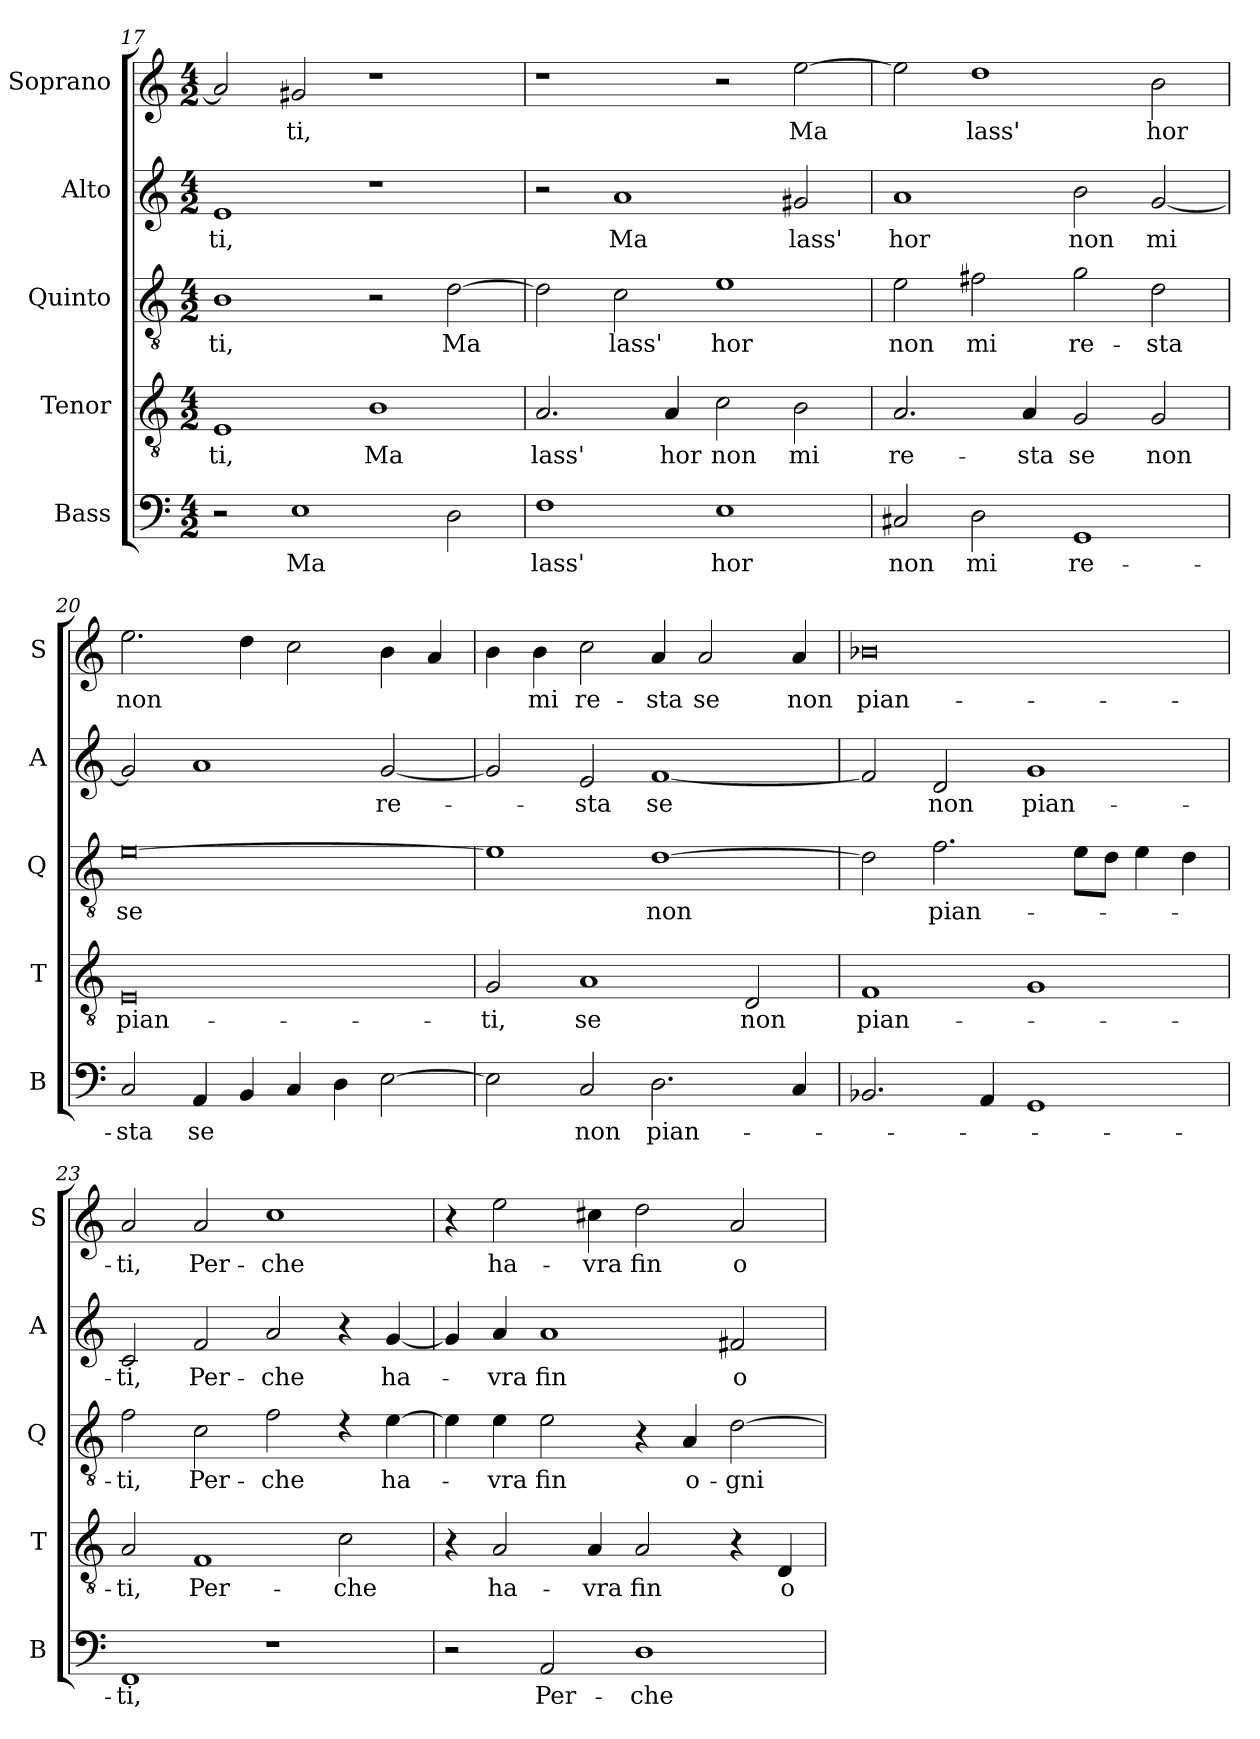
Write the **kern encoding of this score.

**kern	**text	**kern	**text	**kern	**text	**kern	**text	**kern	**text
*part5	*part5	*part4	*part4	*part3	*part3	*part2	*part2	*part1	*part1
*staff5	*staff5	*staff4	*staff4	*staff3	*staff3	*staff2	*staff2	*staff1	*staff1
*I"Bass	*	*I"Tenor	*	*I"Quinto	*	*I"Alto	*	*I"Soprano	*
*I'B	*	*I'T	*	*I'Q	*	*I'A	*	*I'S	*
!!LO:LB:g=z
*clefF4	*	*clefGv2	*	*clefGv2	*	*clefG2	*	*clefG2	*
*k[]	*	*k[]	*	*k[]	*	*k[]	*	*k[]	*
*C:	*	*C:	*	*C:	*	*C:	*	*C:	*
*M4/2	*	*M4/2	*	*M4/2	*	*M4/2	*	*M4/2	*
=17	=17	=17	=17	=17	=17	=17	=17	=17	=17
!	!	!	!LO:LY:b	!	!LO:LY:b	!	!LO:LY:b	!	!
2r	.	1E	-ti,	1B	-ti,	1e	-ti,	2a/]	.
!	!LO:LY:b	!	!	!	!	!	!	!	!LO:LY:b
1E	Ma	.	.	.	.	.	.	2g#X/	-ti,
!	!	!	!LO:LY:b	!	!	!	!	!	!
.	.	1B	Ma	2r	.	1r	.	1r	.
!	!	!	!	!	!LO:LY:b	!	!	!	!
2D\	.	.	.	[2d\	Ma	.	.	.	.
=18	=18	=18	=18	=18	=18	=18	=18	=18	=18
!	!LO:LY:b	!	!LO:LY:b	!	!	!	!	!	!
1F	lass'	2.A/	lass'	2d\]	.	2r	.	1r	.
!	!	!	!	!	!LO:LY:b	!	!LO:LY:b	!	!
.	.	.	.	2c\	lass'	1a	Ma	.	.
!	!	!	!LO:LY:b	!	!	!	!	!	!
.	.	4A/	hor	.	.	.	.	.	.
!	!LO:LY:b	!	!LO:LY:b	!	!LO:LY:b	!	!	!	!
1E	hor	2c\	non	1e	hor	.	.	2r	.
!	!	!	!LO:LY:b	!	!	!	!LO:LY:b	!	!LO:LY:b
.	.	2B\	mi	.	.	2g#X/	lass'	[2ee\	Ma
=19	=19	=19	=19	=19	=19	=19	=19	=19	=19
!	!LO:LY:b	!	!LO:LY:b	!	!LO:LY:b	!	!LO:LY:b	!	!
2C#X/	non	2.A/	re-	2e\	non	1a	hor	2ee\]	.
!	!LO:LY:b	!	!	!	!LO:LY:b	!	!	!	!LO:LY:b
2D\	mi	.	.	2f#X\	mi	.	.	1dd	lass'
!	!	!	!LO:LY:b	!	!	!	!	!	!
.	.	4A/	-sta	.	.	.	.	.	.
!	!LO:LY:b	!	!LO:LY:b	!	!LO:LY:b	!	!LO:LY:b	!	!
1GG	re-	2G/	se	2g\	re-	2b\	non	.	.
!	!	!	!LO:LY:b	!	!LO:LY:b	!	!LO:LY:b	!	!LO:LY:b
.	.	2G/	non	2d\	-sta	[2g/	mi	2b\	hor
=20	=20	=20	=20	=20	=20	=20	=20	=20	=20
!	!LO:LY:b	!	!LO:LY:b	!	!LO:LY:b	!	!	!	!LO:LY:b
2C/	-sta	0E	pian-	[0e	se	2g/]	.	2.ee\	non
!	!LO:LY:b	!	!	!	!	!	!	!	!
4AA/	se	.	.	.	.	1a	.	.	.
4BB/	.	.	.	.	.	.	.	4dd\	.
4C/	.	.	.	.	.	.	.	2cc\	.
4D\	.	.	.	.	.	.	.	.	.
!	!	!	!	!	!	!	!LO:LY:b	!	!
[2E\	.	.	.	.	.	[2g/	re-	4b\	.
.	.	.	.	.	.	.	.	4a/	.
!!LO:LB:g=z
=21	=21	=21	=21	=21	=21	=21	=21	=21	=21
!	!	!	!LO:LY:b	!	!	!	!	!	!
2E\]	.	2G/	-ti,	1e]	.	2g/]	.	4b\	.
!	!	!	!	!	!	!	!	!	!LO:LY:b
.	.	.	.	.	.	.	.	4b\	mi
!	!LO:LY:b	!	!LO:LY:b	!	!	!	!LO:LY:b	!	!LO:LY:b
2C/	non	1A	se	.	.	2e/	-sta	2cc\	re-
!	!LO:LY:b	!	!	!	!LO:LY:b	!	!LO:LY:b	!	!LO:LY:b
2.D\	pian-	.	.	[1d	non	[1f	se	4a/	-sta
!	!	!	!	!	!	!	!	!	!LO:LY:b
.	.	.	.	.	.	.	.	2a/	se
!	!	!	!LO:LY:b	!	!	!	!	!	!
.	.	2D/	non	.	.	.	.	.	.
!	!	!	!	!	!	!	!	!	!LO:LY:b
4C/	.	.	.	.	.	.	.	4a/	non
=22	=22	=22	=22	=22	=22	=22	=22	=22	=22
!	!	!	!LO:LY:b	!	!	!	!	!	!LO:LY:b
2.BB-X/	.	1F	pian-	2d\]	.	2f/]	.	0b-X	pian-
!	!	!	!	!	!LO:LY:b	!	!LO:LY:b	!	!
.	.	.	.	2.f\	pian-	2d/	non	.	.
4AA/	.	.	.	.	.	.	.	.	.
!	!	!	!	!	!	!	!LO:LY:b	!	!
1GG	.	1G	.	.	.	1g	pian-	.	.
.	.	.	.	8e\L	.	.	.	.	.
.	.	.	.	8d\J	.	.	.	.	.
.	.	.	.	4e\	.	.	.	.	.
.	.	.	.	4d\	.	.	.	.	.
=23	=23	=23	=23	=23	=23	=23	=23	=23	=23
!	!LO:LY:b	!	!LO:LY:b	!	!LO:LY:b	!	!LO:LY:b	!	!LO:LY:b
1FF	-ti,	2A/	-ti,	2f\	-ti,	2c/	-ti,	2a/	-ti,
!	!	!	!LO:LY:b	!	!LO:LY:b	!	!LO:LY:b	!	!LO:LY:b
.	.	1F	Per-	2c\	Per-	2f/	Per-	2a/	Per-
!	!	!	!	!	!LO:LY:b	!	!LO:LY:b	!	!LO:LY:b
1r	.	.	.	2f\	-che	2a/	-che	1cc	-che
!	!	!	!LO:LY:b	!	!	!	!	!	!
.	.	2c\	-che	4rc	.	4r	.	.	.
!	!	!	!	!	!LO:LY:b	!	!LO:LY:b	!	!
.	.	.	.	[4e\	ha-	[4g/	ha-	.	.
=24	=24	=24	=24	=24	=24	=24	=24	=24	=24
2r	.	4r	.	4e\]	.	4g/]	.	4r	.
!	!	!	!LO:LY:b	!	!LO:LY:b	!	!LO:LY:b	!	!LO:LY:b
.	.	2A/	ha-	4e\	-vra	4a/	-vra	2ee\	ha-
!	!LO:LY:b	!	!	!	!LO:LY:b	!	!LO:LY:b	!	!
2AA/	Per-	.	.	2e\	fin	1a	fin	.	.
!	!	!	!LO:LY:b	!	!	!	!	!	!LO:LY:b
.	.	4A/	-vra	.	.	.	.	4cc#X\	-vra
!	!LO:LY:b	!	!LO:LY:b	!	!	!	!	!	!LO:LY:b
1D	-che	2A/	fin	4r	.	.	.	2dd\	fin
!	!	!	!	!	!LO:LY:b	!	!	!	!
.	.	.	.	4A/	o-	.	.	.	.
!	!	!	!	!	!LO:LY:b	!	!LO:LY:b	!	!LO:LY:b
.	.	4r	.	[2d\	-gni	2f#X/	o-	2a/	o-
!	!	!	!LO:LY:b	!	!	!	!	!	!
.	.	4D/	o-	.	.	.	.	.	.
=	=	=	=	=	=	=	=	=	=
*-	*-	*-	*-	*-	*-	*-	*-	*-	*-
